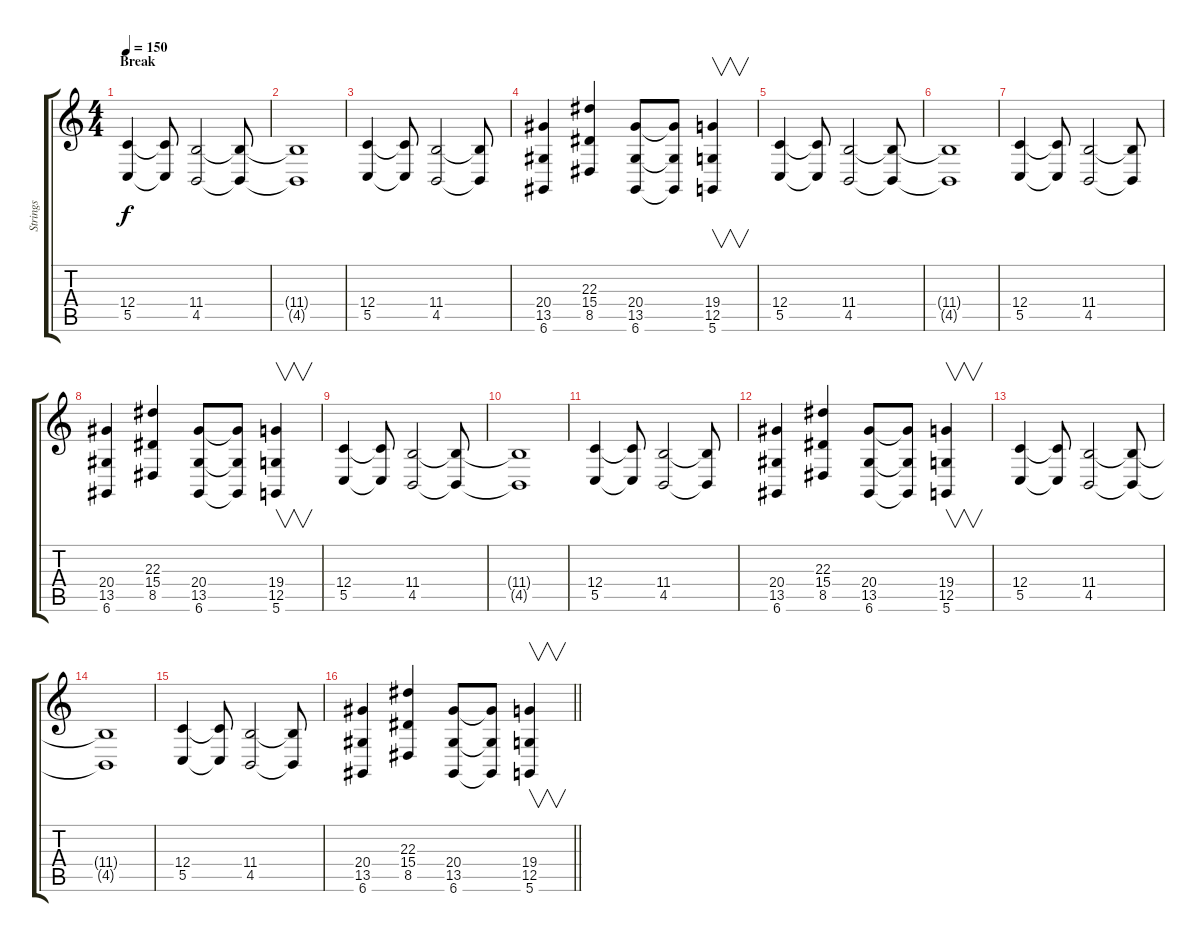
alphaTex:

\track ("Strings" "Strings") {instrument stringensemble1}
\staff {score tabs}
\tuning (D4 A3 F3 C3 G2 D2) {hide}
\ts (4 4)
\section ("" "Break")
\tempo 150
\clef g2
\ks c
(12.4 5.5).4{dy f} (12.4{t} 5.5{t}).8 (11.4 4.5).2 (11.4{t} 4.5{t}).8 |
(11.4{t} 4.5{t}).1 |
(12.4 5.5).4 (12.4{t} 5.5{t}).8 (11.4 4.5).2 (11.4{t} 4.5{t}).8 |
(20.4 13.5 6.6).4 (22.3 15.4 8.5).4 (20.4 13.5 6.6).8 (20.4{t} 13.5{t} 6.6{t}).8 (19.4 12.5 5.6).4{v} |
(12.4 5.5).4 (12.4{t} 5.5{t}).8 (11.4 4.5).2 (11.4{t} 4.5{t}).8 |
(11.4{t} 4.5{t}).1 |
(12.4 5.5).4 (12.4{t} 5.5{t}).8 (11.4 4.5).2 (11.4{t} 4.5{t}).8 |
(20.4 13.5 6.6).4 (22.3 15.4 8.5).4 (20.4 13.5 6.6).8 (20.4{t} 13.5{t} 6.6{t}).8 (19.4 12.5 5.6).4{v} |
(12.4 5.5).4 (12.4{t} 5.5{t}).8 (11.4 4.5).2 (11.4{t} 4.5{t}).8 |
(11.4{t} 4.5{t}).1 |
(12.4 5.5).4 (12.4{t} 5.5{t}).8 (11.4 4.5).2 (11.4{t} 4.5{t}).8 |
(20.4 13.5 6.6).4 (22.3 15.4 8.5).4 (20.4 13.5 6.6).8 (20.4{t} 13.5{t} 6.6{t}).8 (19.4 12.5 5.6).4{v} |
(12.4 5.5).4 (12.4{t} 5.5{t}).8 (11.4 4.5).2 (11.4{t} 4.5{t}).8 |
(11.4{t} 4.5{t}).1 |
(12.4 5.5).4 (12.4{t} 5.5{t}).8 (11.4 4.5).2 (11.4{t} 4.5{t}).8 |
\barLineRight lightlight
(20.4 13.5 6.6).4 (22.3 15.4 8.5).4 (20.4 13.5 6.6).8 (20.4{t} 13.5{t} 6.6{t}).8 (19.4 12.5 5.6).4{v}
